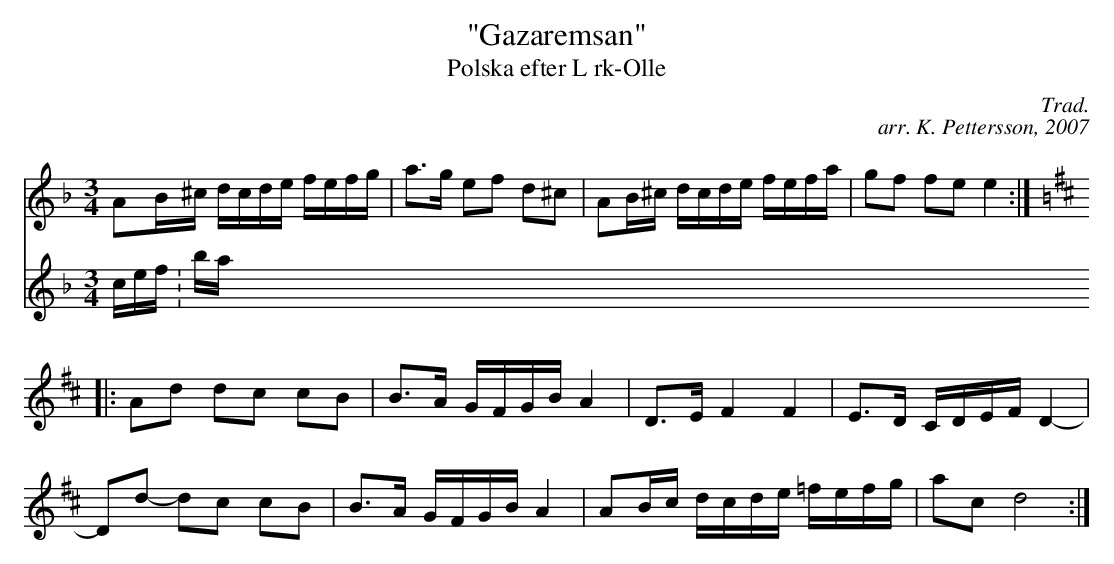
X:1
T: "Gazaremsan"
T: Polska efter L rk-Olle
C: Trad.
C: arr. K. Pettersson, 2007
M: 3/4
L: 1/16
K: Dm
V: 1
A2B^c dcde fefg|a3g e2f2 d2^c2|A2B^c dcde fefa|g2f2 f2e2 e4:|
K:D
|:A2d2 d2c2 c2B2|B3A GFGB A4|D3E F4 F4|E3D CDEF D4-|
D2d2- d2c2 c2B2|B3A GFGB A4|A2Bc dcde =fefg|a2c2 d8:|
V: 2
V: 3
clef: bass
